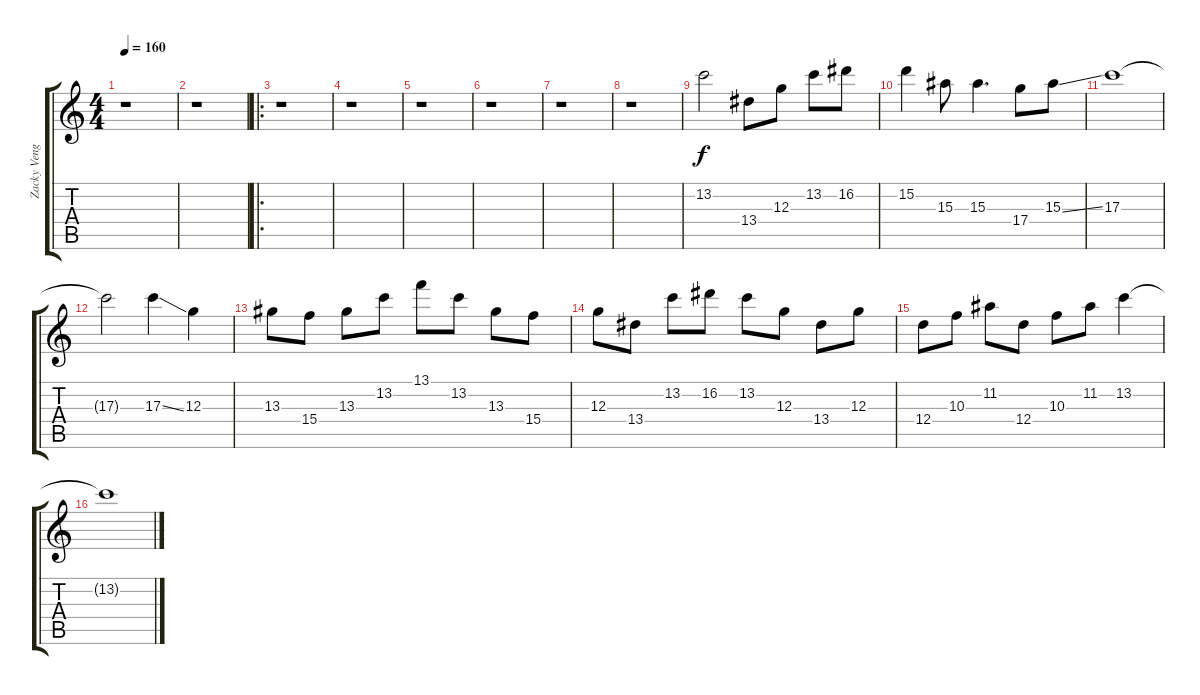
\track ("Zacky Vengeance" "Zacky Veng") {instrument overdrivenguitar}
\staff {score tabs}
\tuning (E4 B3 G3 D3 A2 D2) {hide}
\ts (4 4)
\tempo 160
\clef g2
\ks c
r.1{dy f} |
r.1 |
\ro
r.1 |
r.1 |
r.1 |
r.1 |
r.1 |
r.1 |
13.2.2 13.4.8 12.3.8 13.2.8 16.2.8 |
15.2.4 15.3.8 15.3.4{d} 17.4.8 15.3{ss}.8 |
17.3.1 |
17.3{t}.2 17.3{ss}.4 12.3.4 |
13.3.8 15.4.8 13.3.8 13.2.8 13.1.8 13.2.8 13.3.8 15.4.8 |
12.3.8 13.4.8 13.2.8 16.2.8 13.2.8 12.3.8 13.4.8 12.3.8 |
12.4.8 10.3.8 11.2.8 12.4.8 10.3.8 11.2.8 13.2.4 |
13.2{t}.1
